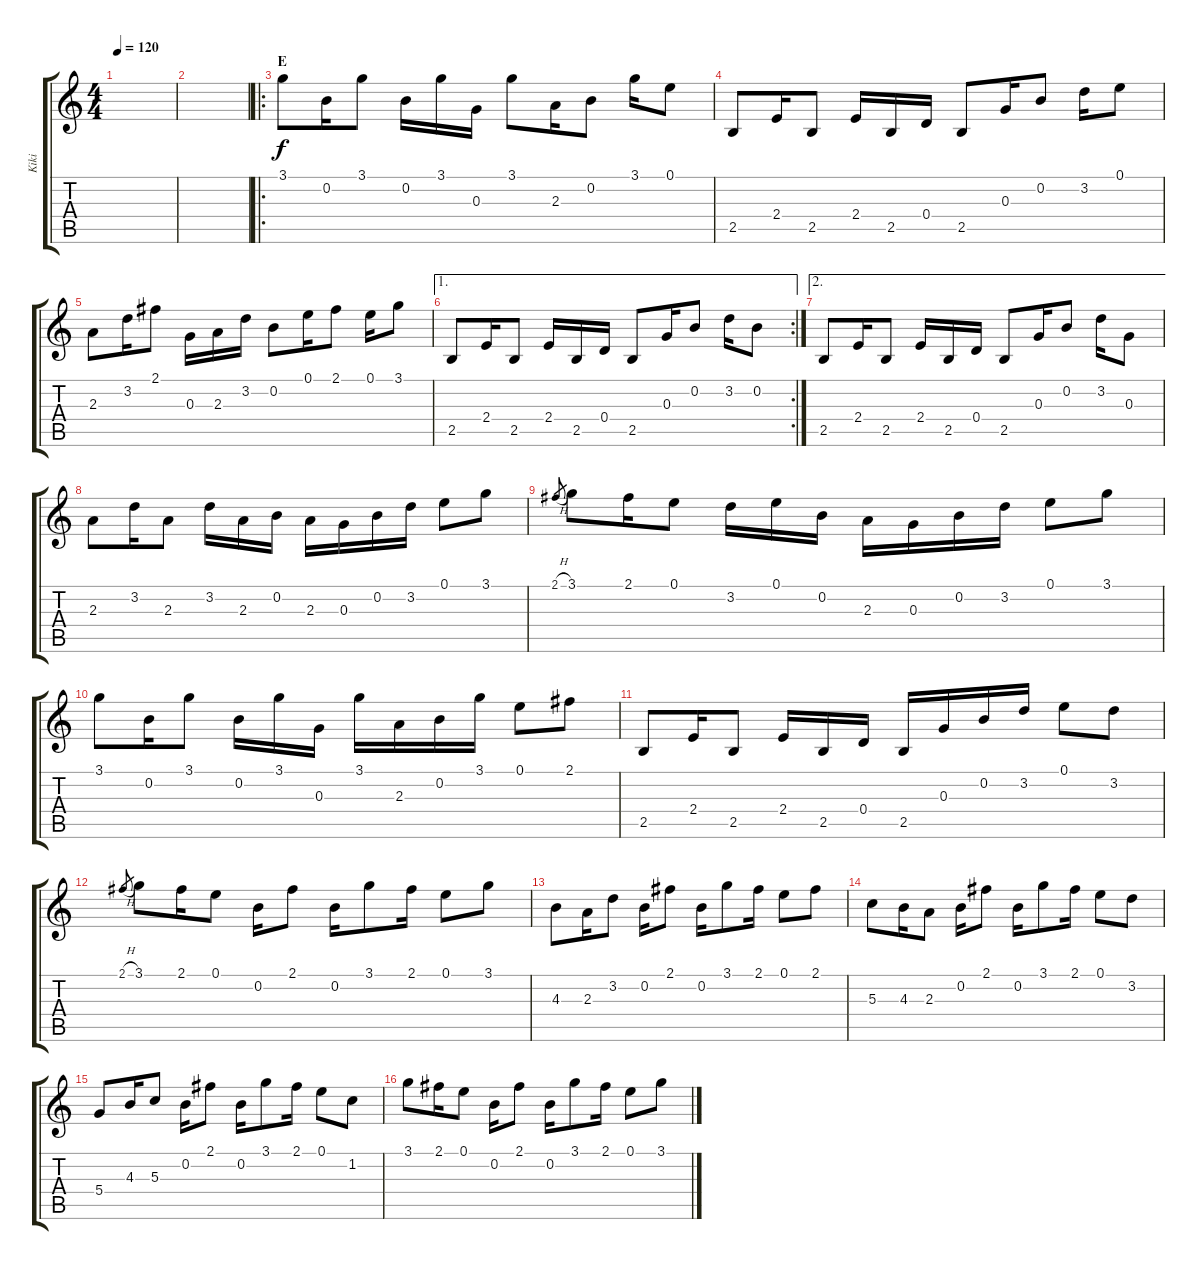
\track ("Kiki" "Kiki") {instrument acousticguitarsteel}
\staff {score tabs}
\tuning (E4 B3 G3 D3 A2 E2) {hide}
\ts (4 4)
\tempo 120
\clef g2
\ks c
|
|
\ro
\section ("" "E")
3.1.8 0.2.16 3.1.8 0.2.16 3.1.16 0.3.16 3.1.8 2.3.16 0.2.8 3.1.16 0.1.8 |
2.5.8 2.4.16 2.5.8 2.4.16 2.5.16 0.4.16 2.5.8 0.3.16 0.2.8 3.2.16 0.1.8 |
2.3.8 3.2.16 2.1.8 0.3.16 2.3.16 3.2.16 0.2.8 0.1.16 2.1.8 0.1.16 3.1.8 |
\ae 1
\rc 2
2.5.8 2.4.16 2.5.8 2.4.16 2.5.16 0.4.16 2.5.8 0.3.16 0.2.8 3.2.16 0.2.8 |
\ae 2
2.5.8 2.4.16 2.5.8 2.4.16 2.5.16 0.4.16 2.5.8 0.3.16 0.2.8 3.2.16 0.3.8 |
2.3.8 3.2.16 2.3.8 3.2.16 2.3.16 0.2.16 2.3.16 0.3.16 0.2.16 3.2.16 0.1.8 3.1.8 |
2.1{h}.8{gr} 3.1.8 2.1.16 0.1.8 3.2.16 0.1.16 0.2.16 2.3.16 0.3.16 0.2.16 3.2.16 0.1.8 3.1.8 |
3.1.8 0.2.16 3.1.8 0.2.16 3.1.16 0.3.16 3.1.16 2.3.16 0.2.16 3.1.16 0.1.8 2.1.8 |
2.5.8 2.4.16 2.5.8 2.4.16 2.5.16 0.4.16 2.5.16 0.3.16 0.2.16 3.2.16 0.1.8 3.2.8 |
2.1{h}.8{gr} 3.1.8 2.1.16 0.1.8 0.2.16 2.1.8 0.2.16 3.1.8 2.1.16 0.1.8 3.1.8 |
4.3.8 2.3.16 3.2.8 0.2.16 2.1.8 0.2.16 3.1.8 2.1.16 0.1.8 2.1.8 |
5.3.8 4.3.16 2.3.8 0.2.16 2.1.8 0.2.16 3.1.8 2.1.16 0.1.8 3.2.8 |
5.4.8 4.3.16 5.3.8 0.2.16 2.1.8 0.2.16 3.1.8 2.1.16 0.1.8 1.2.8 |
3.1.8 2.1.16 0.1.8 0.2.16 2.1.8 0.2.16 3.1.8 2.1.16 0.1.8 3.1.8
